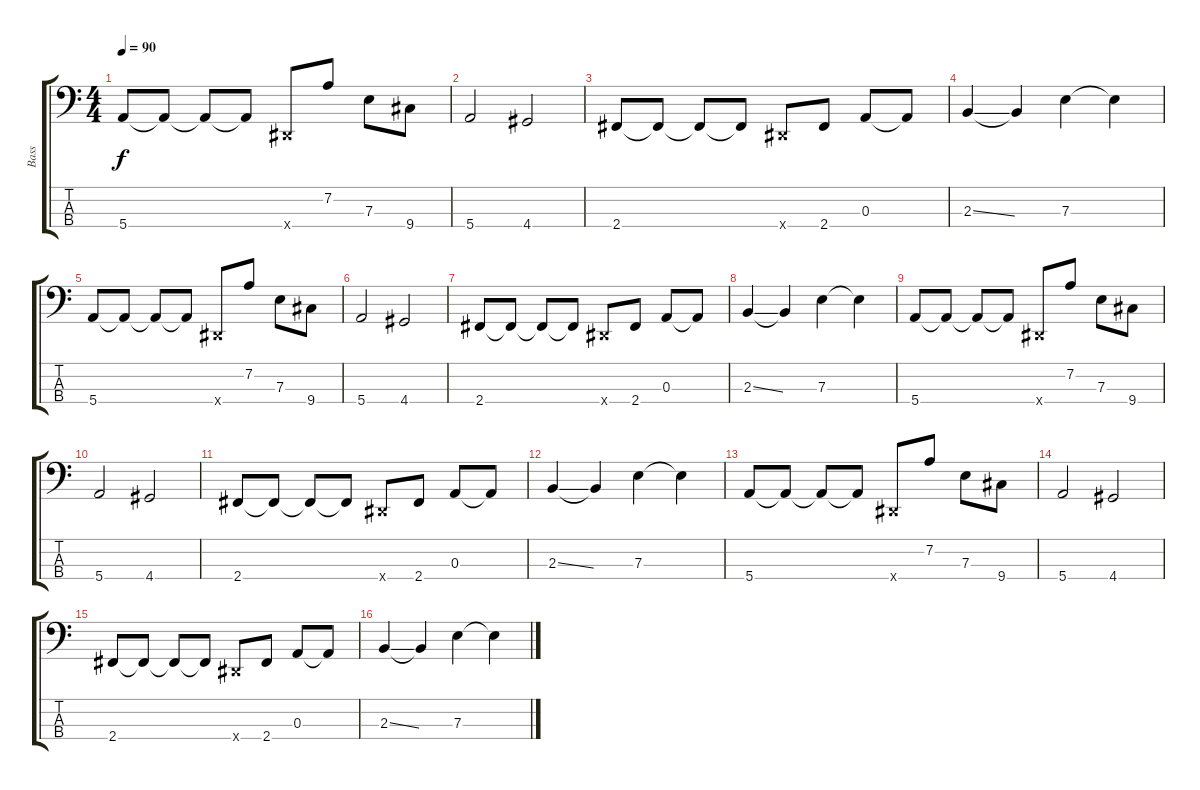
\track ("Bass" "Bass") {instrument electricbassfinger}
\staff {score tabs}
\tuning (G2 D2 A1 E1) {hide}
\ts (4 4)
\tempo 90
\clef f4
\ks c
5.4.8{dy f} 5.4{t}.8 5.4{t}.8 5.4{t}.8 -1.4{x}.8 7.2.8 7.3.8 9.4.8 |
5.4.2 4.4.2 |
2.4.8 2.4{t}.8 2.4{t}.8 2.4{t}.8 -1.4{x}.8 2.4.8 0.3.8 0.3{t}.8 |
2.3{ss}.4 2.3{t}.4 7.3.4 7.3{t}.4 |
5.4.8 5.4{t}.8 5.4{t}.8 5.4{t}.8 -1.4{x}.8 7.2.8 7.3.8 9.4.8 |
5.4.2 4.4.2 |
2.4.8 2.4{t}.8 2.4{t}.8 2.4{t}.8 -1.4{x}.8 2.4.8 0.3.8 0.3{t}.8 |
2.3{ss}.4 2.3{t}.4 7.3.4 7.3{t}.4 |
5.4.8 5.4{t}.8 5.4{t}.8 5.4{t}.8 -1.4{x}.8 7.2.8 7.3.8 9.4.8 |
5.4.2 4.4.2 |
2.4.8 2.4{t}.8 2.4{t}.8 2.4{t}.8 -1.4{x}.8 2.4.8 0.3.8 0.3{t}.8 |
2.3{ss}.4 2.3{t}.4 7.3.4 7.3{t}.4 |
5.4.8 5.4{t}.8 5.4{t}.8 5.4{t}.8 -1.4{x}.8 7.2.8 7.3.8 9.4.8 |
5.4.2 4.4.2 |
2.4.8 2.4{t}.8 2.4{t}.8 2.4{t}.8 -1.4{x}.8 2.4.8 0.3.8 0.3{t}.8 |
2.3{ss}.4 2.3{t}.4 7.3.4 7.3{t}.4
